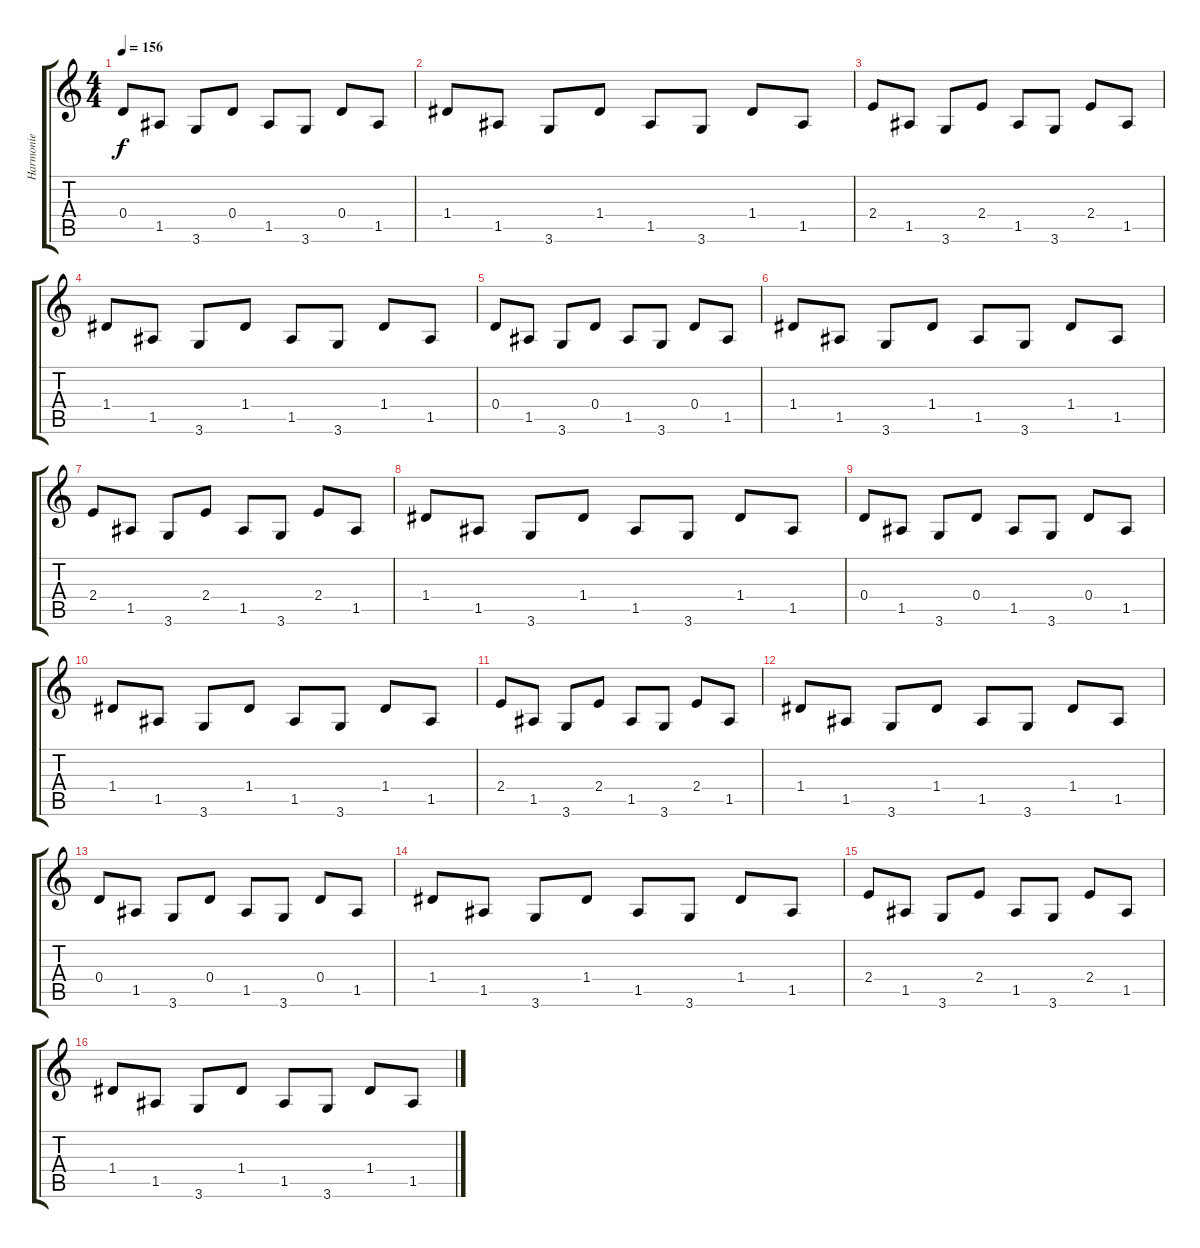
\track ("Harmonie" "Harmonie") {instrument distortionguitar}
\staff {score tabs}
\tuning (E4 B3 G3 D3 A2 E2) {hide}
\ts (4 4)
\tempo 156
\clef g2
\ks c
0.4.8{dy f} 1.5.8 3.6.8 0.4.8 1.5.8 3.6.8 0.4.8 1.5.8 |
1.4.8 1.5.8 3.6.8 1.4.8 1.5.8 3.6.8 1.4.8 1.5.8 |
2.4.8 1.5.8 3.6.8 2.4.8 1.5.8 3.6.8 2.4.8 1.5.8 |
1.4.8 1.5.8 3.6.8 1.4.8 1.5.8 3.6.8 1.4.8 1.5.8 |
0.4.8 1.5.8 3.6.8 0.4.8 1.5.8 3.6.8 0.4.8 1.5.8 |
1.4.8 1.5.8 3.6.8 1.4.8 1.5.8 3.6.8 1.4.8 1.5.8 |
2.4.8 1.5.8 3.6.8 2.4.8 1.5.8 3.6.8 2.4.8 1.5.8 |
1.4.8 1.5.8 3.6.8 1.4.8 1.5.8 3.6.8 1.4.8 1.5.8 |
0.4.8 1.5.8 3.6.8 0.4.8 1.5.8 3.6.8 0.4.8 1.5.8 |
1.4.8 1.5.8 3.6.8 1.4.8 1.5.8 3.6.8 1.4.8 1.5.8 |
2.4.8 1.5.8 3.6.8 2.4.8 1.5.8 3.6.8 2.4.8 1.5.8 |
1.4.8 1.5.8 3.6.8 1.4.8 1.5.8 3.6.8 1.4.8 1.5.8 |
0.4.8 1.5.8 3.6.8 0.4.8 1.5.8 3.6.8 0.4.8 1.5.8 |
1.4.8 1.5.8 3.6.8 1.4.8 1.5.8 3.6.8 1.4.8 1.5.8 |
2.4.8 1.5.8 3.6.8 2.4.8 1.5.8 3.6.8 2.4.8 1.5.8 |
1.4.8 1.5.8 3.6.8 1.4.8 1.5.8 3.6.8 1.4.8 1.5.8
